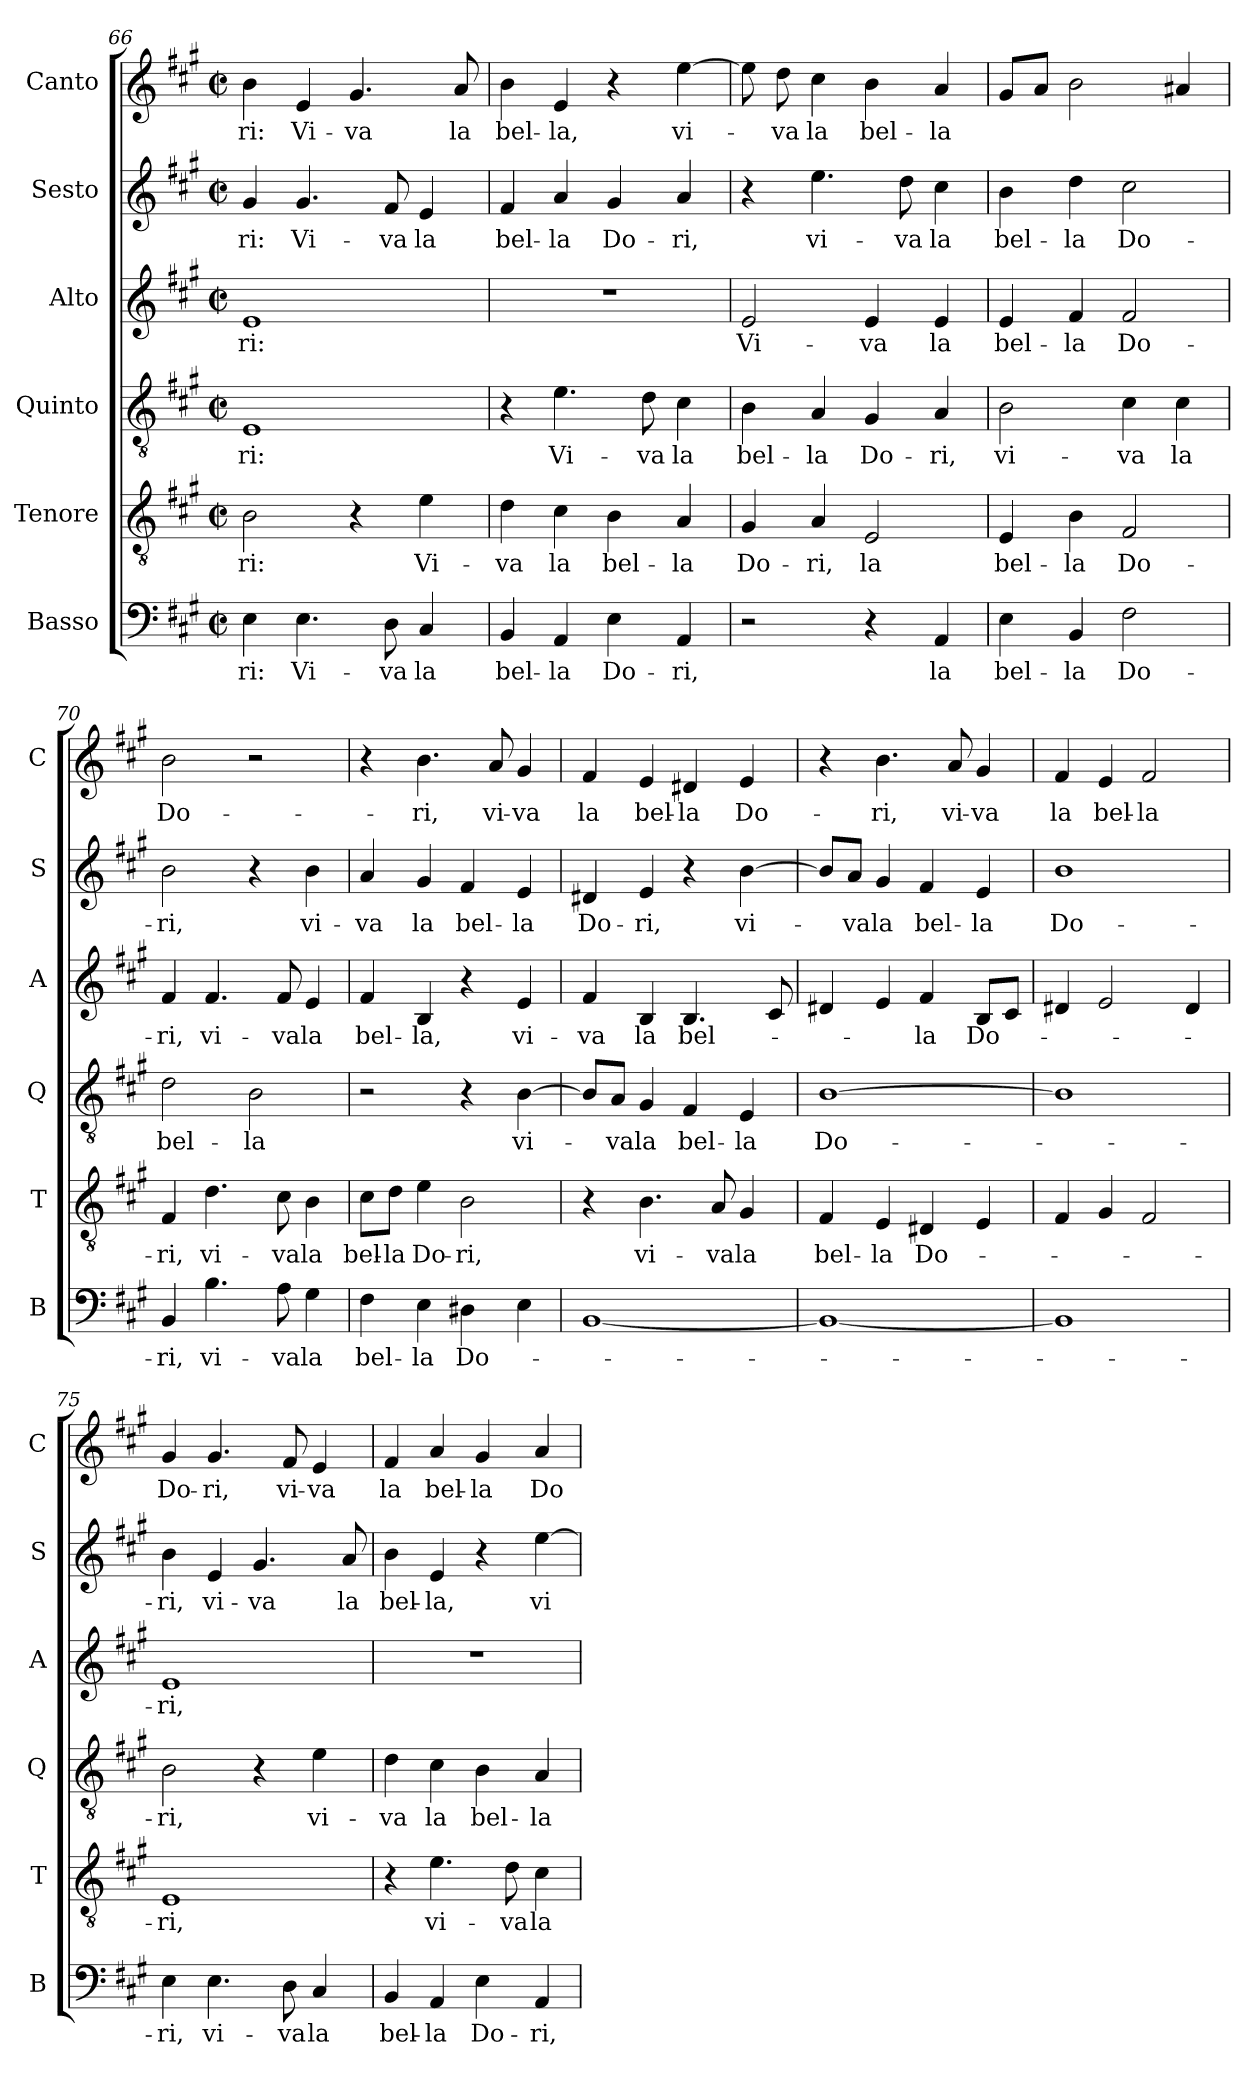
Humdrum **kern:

**kern	**text	**kern	**text	**kern	**text	**kern	**text	**kern	**text	**kern	**text
*part6	*part6	*part5	*part5	*part4	*part4	*part3	*part3	*part2	*part2	*part1	*part1
*staff6	*staff6	*staff5	*staff5	*staff4	*staff4	*staff3	*staff3	*staff2	*staff2	*staff1	*staff1
*I"Basso	*	*I"Tenore	*	*I"Quinto	*	*I"Alto	*	*I"Sesto	*	*I"Canto	*
*I'B	*	*I'T	*	*I'Q	*	*I'A	*	*I'S	*	*I'C	*
*clefF4	*	*clefGv2	*	*clefGv2	*	*clefG2	*	*clefG2	*	*clefG2	*
*k[f#c#g#]	*	*k[f#c#g#]	*	*k[f#c#g#]	*	*k[f#c#g#]	*	*k[f#c#g#]	*	*k[f#c#g#]	*
*A:	*	*A:	*	*A:	*	*A:	*	*A:	*	*A:	*
*M2/2	*	*M2/2	*	*M2/2	*	*M2/2	*	*M2/2	*	*M2/2	*
*met(c|)	*	*met(c|)	*	*met(c|)	*	*met(c|)	*	*met(c|)	*	*met(c|)	*
=66	=66	=66	=66	=66	=66	=66	=66	=66	=66	=66	=66
!	!LO:LY:b	!	!LO:LY:b	!	!LO:LY:b	!	!LO:LY:b	!	!LO:LY:b	!	!LO:LY:b
4E\	-ri:	2B\	-ri:	1E	-ri:	1e	-ri:	4g#/	-ri:	4b\	-ri:
!	!LO:LY:b	!	!	!	!	!	!	!	!LO:LY:b	!	!LO:LY:b
4.E\	Vi-	.	.	.	.	.	.	4.g#/	Vi-	4e/	Vi-
!	!	!	!	!	!	!	!	!	!	!	!LO:LY:b
.	.	4r	.	.	.	.	.	.	.	4.g#/	-va
!	!LO:LY:b	!	!	!	!	!	!	!	!LO:LY:b	!	!
8D\	-va	.	.	.	.	.	.	8f#/	-va	.	.
!	!LO:LY:b	!	!LO:LY:b	!	!	!	!	!	!LO:LY:b	!	!
4C#/	la	4e\	Vi-	.	.	.	.	4e/	la	.	.
!	!	!	!	!	!	!	!	!	!	!	!LO:LY:b
.	.	.	.	.	.	.	.	.	.	8a/	la
=67	=67	=67	=67	=67	=67	=67	=67	=67	=67	=67	=67
!	!LO:LY:b	!	!LO:LY:b	!	!	!	!	!	!LO:LY:b	!	!LO:LY:b
4BB/	bel-	4d\	-va	4r	.	1r	.	4f#/	bel-	4b\	bel-
!	!LO:LY:b	!	!LO:LY:b	!	!LO:LY:b	!	!	!	!LO:LY:b	!	!LO:LY:b
4AA/	-la	4c#\	la	4.e\	Vi-	.	.	4a/	-la	4e/	-la,
!	!LO:LY:b	!	!LO:LY:b	!	!	!	!	!	!LO:LY:b	!	!
4E\	Do-	4B\	bel-	.	.	.	.	4g#/	Do-	4r	.
!	!	!	!	!	!LO:LY:b	!	!	!	!	!	!
.	.	.	.	8d\	-va	.	.	.	.	.	.
!	!LO:LY:b	!	!LO:LY:b	!	!LO:LY:b	!	!	!	!LO:LY:b	!	!LO:LY:b
4AA/	-ri,	4A/	-la	4c#\	la	.	.	4a/	-ri,	[4ee\	vi-
=68	=68	=68	=68	=68	=68	=68	=68	=68	=68	=68	=68
!	!	!	!LO:LY:b	!	!LO:LY:b	!	!LO:LY:b	!	!	!	!
2r	.	4G#/	Do-	4B\	bel-	2e/	Vi-	4r	.	8ee\]	.
!	!	!	!	!	!	!	!	!	!	!	!LO:LY:b
.	.	.	.	.	.	.	.	.	.	8dd\	-va
!	!	!	!LO:LY:b	!	!LO:LY:b	!	!	!	!LO:LY:b	!	!LO:LY:b
.	.	4A/	-ri,	4A/	-la	.	.	4.ee\	vi-	4cc#\	la
!	!	!	!LO:LY:b	!	!LO:LY:b	!	!LO:LY:b	!	!	!	!LO:LY:b
4r	.	2E/	la	4G#/	Do-	4e/	-va	.	.	4b\	bel-
!	!	!	!	!	!	!	!	!	!LO:LY:b	!	!
.	.	.	.	.	.	.	.	8dd\	-va	.	.
!	!LO:LY:b	!	!	!	!LO:LY:b	!	!LO:LY:b	!	!LO:LY:b	!	!LO:LY:b
4AA/	la	.	.	4A/	-ri,	4e/	la	4cc#\	la	4a/	-la
!!LO:PB:g=z
=69	=69	=69	=69	=69	=69	=69	=69	=69	=69	=69	=69
!	!LO:LY:b	!	!LO:LY:b	!	!LO:LY:b	!	!LO:LY:b	!	!LO:LY:b	!	!
4E\	bel-	4E/	bel-	2B\	vi-	4e/	bel-	4b\	bel-	8g#/L	.
.	.	.	.	.	.	.	.	.	.	8a/J	.
!	!LO:LY:b	!	!LO:LY:b	!	!	!	!LO:LY:b	!	!LO:LY:b	!	!
4BB/	-la	4B\	-la	.	.	4f#/	-la	4dd\	-la	2b\	.
!	!LO:LY:b	!	!LO:LY:b	!	!LO:LY:b	!	!LO:LY:b	!	!LO:LY:b	!	!
2F#\	Do-	2F#/	Do-	4c#\	-va	2f#/	Do-	2cc#\	Do-	.	.
!	!	!	!	!	!LO:LY:b	!	!	!	!	!	!
.	.	.	.	4c#\	la	.	.	.	.	4a#X/	.
=70	=70	=70	=70	=70	=70	=70	=70	=70	=70	=70	=70
!	!LO:LY:b	!	!LO:LY:b	!	!LO:LY:b	!	!LO:LY:b	!	!LO:LY:b	!	!LO:LY:b
4BB/	-ri,	4F#/	-ri,	2d\	bel-	4f#/	-ri,	2b\	-ri,	2b\	Do-
!	!LO:LY:b	!	!LO:LY:b	!	!	!	!LO:LY:b	!	!	!	!
4.B\	vi-	4.d\	vi-	.	.	4.f#/	vi-	.	.	.	.
!	!	!	!	!	!LO:LY:b	!	!	!	!	!	!
.	.	.	.	2B\	-la	.	.	4r	.	2r	.
!	!LO:LY:b	!	!LO:LY:b	!	!	!	!LO:LY:b	!	!	!	!
8A\	-va	8c#\	-va	.	.	8f#/	-va	.	.	.	.
!	!LO:LY:b	!	!LO:LY:b	!	!	!	!LO:LY:b	!	!LO:LY:b	!	!
4G#\	la	4B\	la	.	.	4e/	la	4b\	vi-	.	.
=71	=71	=71	=71	=71	=71	=71	=71	=71	=71	=71	=71
!	!LO:LY:b	!	!LO:LY:b	!	!	!	!LO:LY:b	!	!LO:LY:b	!	!
4F#\	bel-	8c#\L	bel-	2r	.	4f#/	bel-	4a/	-va	4r	.
!	!	!	!LO:LY:b	!	!	!	!	!	!	!	!
.	.	8d\J	-la	.	.	.	.	.	.	.	.
!	!LO:LY:b	!	!LO:LY:b	!	!	!	!LO:LY:b	!	!LO:LY:b	!	!LO:LY:b
4E\	-la	4e\	Do-	.	.	4B/	-la,	4g#/	la	4.b\	-ri,
!	!LO:LY:b	!	!LO:LY:b	!	!	!	!	!	!LO:LY:b	!	!
4D#X\	Do-	2B\	-ri,	4r	.	4r	.	4f#/	bel-	.	.
!	!	!	!	!	!	!	!	!	!	!	!LO:LY:b
.	.	.	.	.	.	.	.	.	.	8a/	vi-
!	!	!	!	!	!LO:LY:b	!	!LO:LY:b	!	!LO:LY:b	!	!LO:LY:b
4E\	.	.	.	[4B\	vi-	4e/	vi-	4e/	-la	4g#/	-va
=72	=72	=72	=72	=72	=72	=72	=72	=72	=72	=72	=72
!	!	!	!	!	!	!	!LO:LY:b	!	!LO:LY:b	!	!LO:LY:b
[1BB	.	4r	.	8B/L]	.	4f#/	-va	4d#X/	Do-	4f#/	la
!	!	!	!	!	!LO:LY:b	!	!	!	!	!	!
.	.	.	.	8A/J	-va	.	.	.	.	.	.
!	!	!	!LO:LY:b	!	!LO:LY:b	!	!LO:LY:b	!	!LO:LY:b	!	!LO:LY:b
.	.	4.B\	vi-	4G#/	la	4B/	la	4e/	-ri,	4e/	bel-
!	!	!	!	!	!LO:LY:b	!	!LO:LY:b	!	!	!	!LO:LY:b
.	.	.	.	4F#/	bel-	4.B/	bel-	4r	.	4d#X/	-la
!	!	!	!LO:LY:b	!	!	!	!	!	!	!	!
.	.	8A/	-va	.	.	.	.	.	.	.	.
!	!	!	!LO:LY:b	!	!LO:LY:b	!	!	!	!LO:LY:b	!	!LO:LY:b
.	.	4G#/	la	4E/	-la	.	.	[4b\	vi-	4e/	Do-
.	.	.	.	.	.	8c#/	.	.	.	.	.
=73	=73	=73	=73	=73	=73	=73	=73	=73	=73	=73	=73
!	!	!	!LO:LY:b	!	!LO:LY:b	!	!	!	!	!	!
1BB_	.	4F#/	bel-	[1B	Do-	4d#X/	.	8b/L]	.	4r	.
!	!	!	!	!	!	!	!	!	!LO:LY:b	!	!
.	.	.	.	.	.	.	.	8a/J	-va	.	.
!	!	!	!LO:LY:b	!	!	!	!	!	!LO:LY:b	!	!LO:LY:b
.	.	4E/	-la	.	.	4e/	.	4g#/	la	4.b\	-ri,
!	!	!	!LO:LY:b	!	!	!	!LO:LY:b	!	!LO:LY:b	!	!
.	.	4D#X/	Do-	.	.	4f#/	-la	4f#/	bel-	.	.
!	!	!	!	!	!	!	!	!	!	!	!LO:LY:b
.	.	.	.	.	.	.	.	.	.	8a/	vi-
!	!	!	!	!	!	!	!LO:LY:b	!	!LO:LY:b	!	!LO:LY:b
.	.	4E/	.	.	.	8B/L	Do-	4e/	-la	4g#/	-va
.	.	.	.	.	.	8c#/J	.	.	.	.	.
!!LO:LB:g=z
=74	=74	=74	=74	=74	=74	=74	=74	=74	=74	=74	=74
!	!	!	!	!	!	!	!	!	!LO:LY:b	!	!LO:LY:b
1BB]	.	4F#/	.	1B]	.	4d#X/	.	1b	Do-	4f#/	la
!	!	!	!	!	!	!	!	!	!	!	!LO:LY:b
.	.	4G#/	.	.	.	2e/	.	.	.	4e/	bel-
!	!	!	!	!	!	!	!	!	!	!	!LO:LY:b
.	.	2F#/	.	.	.	.	.	.	.	2f#/	-la
.	.	.	.	.	.	4d#/	.	.	.	.	.
=75	=75	=75	=75	=75	=75	=75	=75	=75	=75	=75	=75
!	!LO:LY:b	!	!LO:LY:b	!	!LO:LY:b	!	!LO:LY:b	!	!LO:LY:b	!	!LO:LY:b
4E\	-ri,	1E	-ri,	2B\	-ri,	1e	-ri,	4b\	-ri,	4g#/	Do-
!	!LO:LY:b	!	!	!	!	!	!	!	!LO:LY:b	!	!LO:LY:b
4.E\	vi-	.	.	.	.	.	.	4e/	vi-	4.g#/	-ri,
!	!	!	!	!	!	!	!	!	!LO:LY:b	!	!
.	.	.	.	4r	.	.	.	4.g#/	-va	.	.
!	!LO:LY:b	!	!	!	!	!	!	!	!	!	!LO:LY:b
8D\	-va	.	.	.	.	.	.	.	.	8f#/	vi-
!	!LO:LY:b	!	!	!	!LO:LY:b	!	!	!	!	!	!LO:LY:b
4C#/	la	.	.	4e\	vi-	.	.	.	.	4e/	-va
!	!	!	!	!	!	!	!	!	!LO:LY:b	!	!
.	.	.	.	.	.	.	.	8a/	la	.	.
=76	=76	=76	=76	=76	=76	=76	=76	=76	=76	=76	=76
!	!LO:LY:b	!	!	!	!LO:LY:b	!	!	!	!LO:LY:b	!	!LO:LY:b
4BB/	bel-	4r	.	4d\	-va	1r	.	4b\	bel-	4f#/	la
!	!LO:LY:b	!	!LO:LY:b	!	!LO:LY:b	!	!	!	!LO:LY:b	!	!LO:LY:b
4AA/	-la	4.e\	vi-	4c#\	la	.	.	4e/	-la,	4a/	bel-
!	!LO:LY:b	!	!	!	!LO:LY:b	!	!	!	!	!	!LO:LY:b
4E\	Do-	.	.	4B\	bel-	.	.	4r	.	4g#/	-la
!	!	!	!LO:LY:b	!	!	!	!	!	!	!	!
.	.	8d\	-va	.	.	.	.	.	.	.	.
!	!LO:LY:b	!	!LO:LY:b	!	!LO:LY:b	!	!	!	!LO:LY:b	!	!LO:LY:b
4AA/	-ri,	4c#\	la	4A/	-la	.	.	[4ee\	vi-	4a/	Do-
=	=	=	=	=	=	=	=	=	=	=	=
*-	*-	*-	*-	*-	*-	*-	*-	*-	*-	*-	*-
